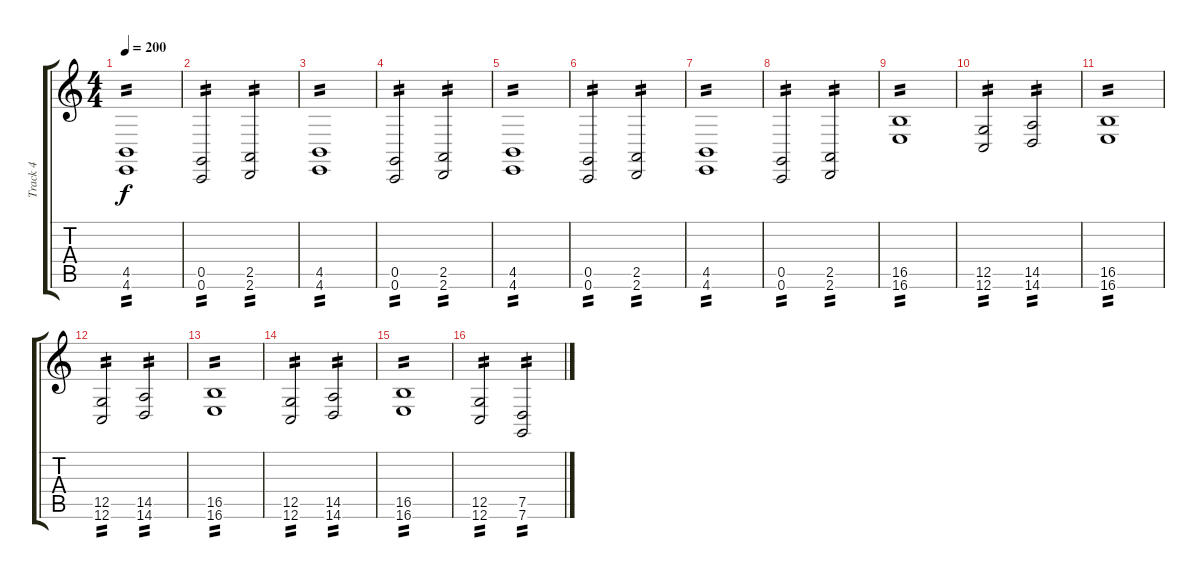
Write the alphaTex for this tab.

\track ("Track 4" "Track 4") {instrument lead8bassandlead}
\staff {score tabs}
\tuning (D4 A3 F3 C3 G2 C2) {hide}
\ts (4 4)
\tempo 200
\clef g2
\ks c
(4.5 4.6).1{tp 2 dy f} |
(0.5 0.6).2{tp 2} (2.5 2.6).2{tp 2} |
(4.5 4.6).1{tp 2} |
(0.5 0.6).2{tp 2} (2.5 2.6).2{tp 2} |
(4.5 4.6).1{tp 2} |
(0.5 0.6).2{tp 2} (2.5 2.6).2{tp 2} |
(4.5 4.6).1{tp 2} |
(0.5 0.6).2{tp 2} (2.5 2.6).2{tp 2} |
(16.5 16.6).1{tp 2} |
(12.5 12.6).2{tp 2} (14.5 14.6).2{tp 2} |
(16.5 16.6).1{tp 2} |
(12.5 12.6).2{tp 2} (14.5 14.6).2{tp 2} |
(16.5 16.6).1{tp 2} |
(12.5 12.6).2{tp 2} (14.5 14.6).2{tp 2} |
(16.5 16.6).1{tp 2} |
(12.5 12.6).2{tp 2} (7.5 7.6).2{tp 2}
